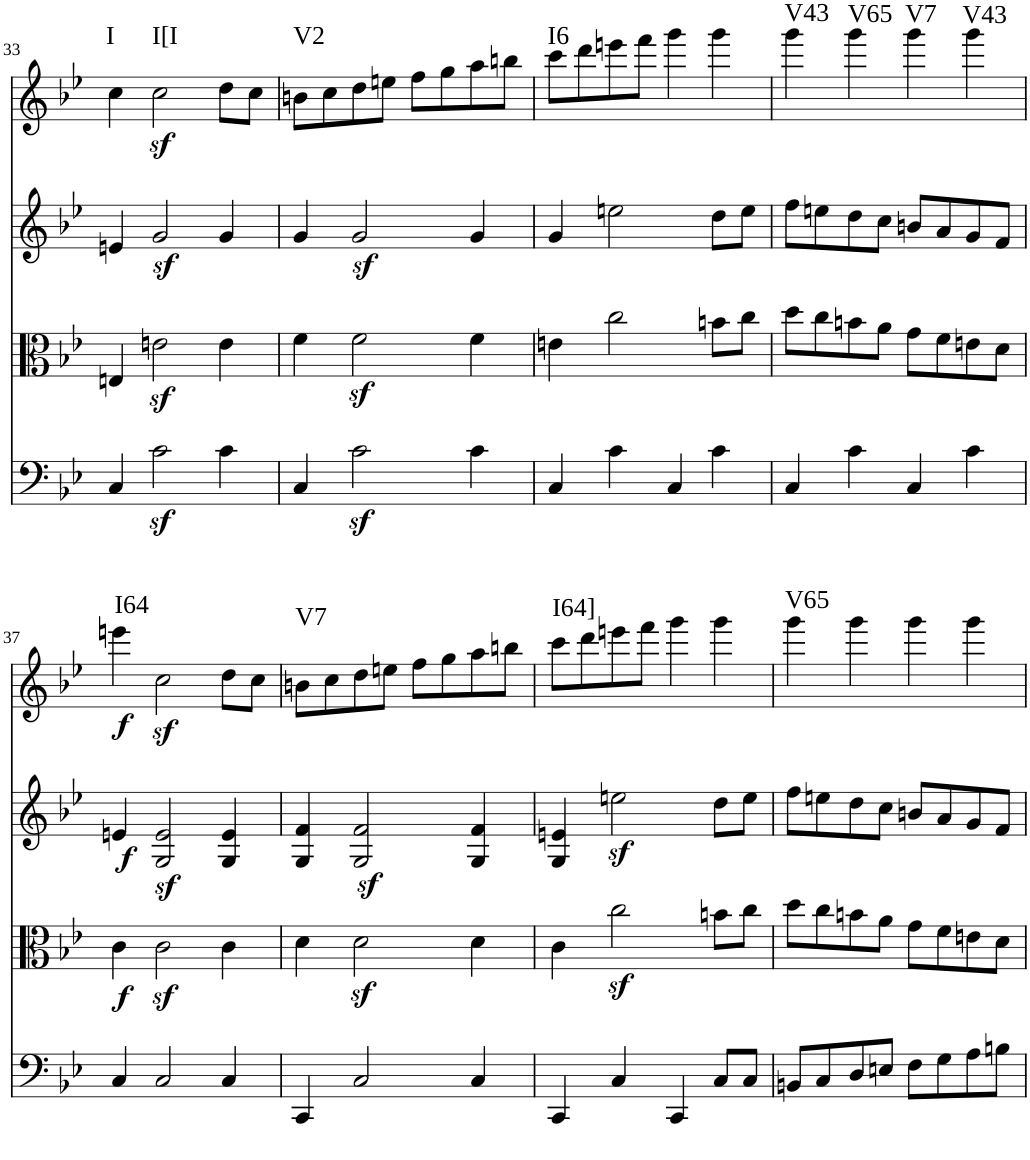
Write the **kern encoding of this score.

**kern	**kern	**dynam	**kern	**dynam	**kern	**dynam	**harte
*part4	*part3	*part3	*part2	*part2	*part1	*part1	*part1
*staff4	*staff3	*staff3	*staff2	*staff2	*staff1	*staff1	*
*I"Violoncello	*I"Viola	*	*I"Violin II	*	*I"Violin I	*	*
*I'Vc	*I'Vla	*	*I'Vln	*	*I'Vln	*	*
!!LO:PB:g=z
*clefF4	*clefC3	*	*clefG2	*	*clefG2	*	*
*k[b-e-]	*k[b-e-]	*	*k[b-e-]	*	*k[b-e-]	*	*
*B-:	*B-:	*	*B-:	*	*B-:	*	*
*M2/2	*M2/2	*	*M2/2	*	*M2/2	*	*
=33	=33	=33	=33	=33	=33	=33	=33
!	!	!	!	!	!	!	!LO:H:kt=I
4C/	4En/	.	4en/	.	4cc\	.	N
!	!	!	!	!	!	!LO:DY:b	!LO:H:kt=I[I
2cz<\	2enz<\	.	2gz</	.	2cc\	sf	N
4c\	4e\	.	4g/	.	8dd\L	.	.
.	.	.	.	.	8cc\J	.	.
=34	=34	=34	=34	=34	=34	=34	=34
!	!	!	!	!	!	!	!LO:H:kt=V2
4C/	4f\	.	4g/	.	8bn\L	.	N
.	.	.	.	.	8cc\	.	.
2cz<\	2fz<\	.	2gz</	.	8dd\	.	.
.	.	.	.	.	8een\J	.	.
.	.	.	.	.	8ff\L	.	.
.	.	.	.	.	8gg\	.	.
4c\	4f\	.	4g/	.	8aa\	.	.
.	.	.	.	.	8bbn\J	.	.
=35	=35	=35	=35	=35	=35	=35	=35
!	!	!	!	!	!	!	!LO:H:kt=I6
4C/	4en\	.	4g/	.	8ccc\L	.	N
.	.	.	.	.	8ddd\	.	.
4c\	2cc\	.	2een\	.	8eeen\	.	.
.	.	.	.	.	8fff\J	.	.
4C/	.	.	.	.	4ggg\	.	.
4c\	8bn\L	.	8dd\L	.	4ggg\	.	.
.	8cc\J	.	8ee\J	.	.	.	.
=36	=36	=36	=36	=36	=36	=36	=36
!	!	!	!	!	!	!	!LO:H:kt=V43
4C/	8dd\L	.	8ff\L	.	4ggg\	.	N
.	8cc\	.	8een\	.	.	.	.
!	!	!	!	!	!	!	!LO:H:kt=V65
4c\	8bn\	.	8dd\	.	4ggg\	.	N
.	8a\J	.	8cc\J	.	.	.	.
!	!	!	!	!	!	!	!LO:H:kt=V7
4C/	8g\L	.	8bn/L	.	4ggg\	.	N
.	8f\	.	8a/	.	.	.	.
!	!	!	!	!	!	!	!LO:H:kt=V43
4c\	8en\	.	8g/	.	4ggg\	.	N
.	8d\J	.	8f/J	.	.	.	.
!!LO:LB:g=z
=37	=37	=37	=37	=37	=37	=37	=37
!	!	!LO:DY:b	!	!LO:DY:b	!	!LO:DY:b	!LO:H:kt=I64
4C/	4c\	f	4en/	f	4eeen\	f	N
2C/	2cz>\	.	2G/ 2e/	.	2ccz<\	.	.
4C/	4c\	.	4G/ 4e/	.	8dd\L	.	.
.	.	.	.	.	8cc\J	.	.
=38	=38	=38	=38	=38	=38	=38	=38
!	!	!	!	!	!	!	!LO:H:kt=V7
4CC/	4d\	.	4G/ 4f/	.	8bn\L	.	N
.	.	.	.	.	8cc\	.	.
2C/	2dz>\	.	2G/ 2f/	.	8dd\	.	.
.	.	.	.	.	8een\J	.	.
.	.	.	.	.	8ff\L	.	.
.	.	.	.	.	8gg\	.	.
4C/	4d\	.	4G/ 4f/	.	8aa\	.	.
.	.	.	.	.	8bbn\J	.	.
=39	=39	=39	=39	=39	=39	=39	=39
!	!	!	!	!	!	!	!LO:H:kt=I64]
4CC/	4c\	.	4G/ 4en/	.	8ccc\L	.	N
.	.	.	.	.	8ddd\	.	.
4C/	2ccz<\	.	2eenz<\	.	8eeen\	.	.
.	.	.	.	.	8fff\J	.	.
4CC/	.	.	.	.	4ggg\	.	.
8C/L	8bn\L	.	8dd\L	.	4ggg\	.	.
8C/J	8cc\J	.	8ee\J	.	.	.	.
=40	=40	=40	=40	=40	=40	=40	=40
!	!	!	!	!	!	!	!LO:H:kt=V65
8BBn/L	8dd\L	.	8ff\L	.	4ggg\	.	N
8C/	8cc\	.	8een\	.	.	.	.
8D/	8bn\	.	8dd\	.	4ggg\	.	.
8En/J	8a\J	.	8cc\J	.	.	.	.
8F\L	8g\L	.	8bn/L	.	4ggg\	.	.
8G\	8f\	.	8a/	.	.	.	.
8A\	8en\	.	8g/	.	4ggg\	.	.
8Bn\J	8d\J	.	8f/J	.	.	.	.
=	=	=	=	=	=	=	=
*-	*-	*-	*-	*-	*-	*-	*-
